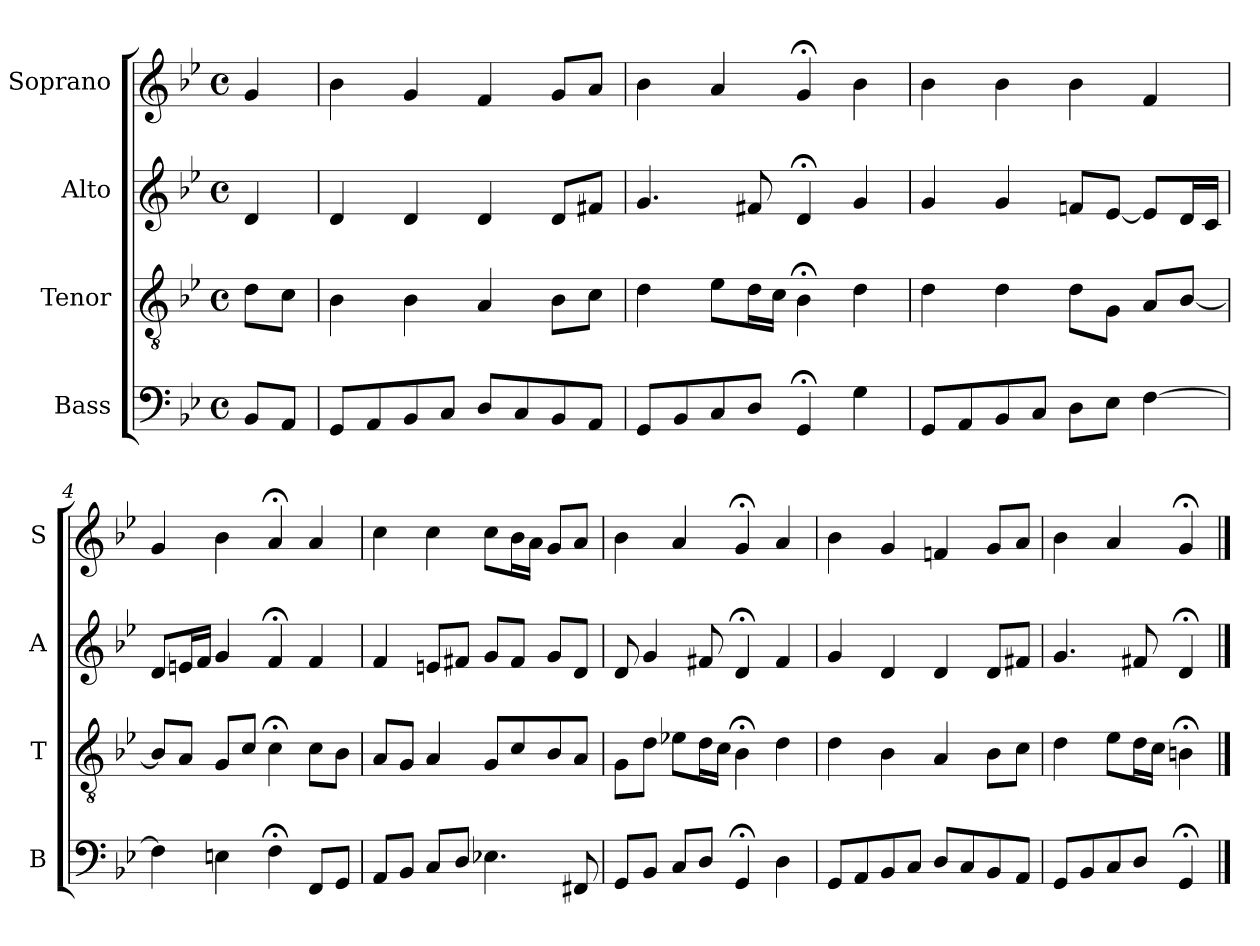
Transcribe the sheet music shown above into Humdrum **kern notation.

**kern	**kern	**kern	**kern
*part4	*part3	*part2	*part1
*staff4	*staff3	*staff2	*staff1
*I"Bass	*I"Tenor	*I"Alto	*I"Soprano
*I'B	*I'T	*I'A	*I'S
*clefF4	*clefGv2	*clefG2	*clefG2
*k[b-e-]	*k[b-e-]	*k[b-e-]	*k[b-e-]
*g:	*g:	*g:	*g:
*M4/4	*M4/4	*M4/4	*M4/4
*met(c)	*met(c)	*met(c)	*met(c)
*MM100	*MM100	*MM100	*MM100
=	=	=	=
8BB-L	8dL	4d	4g
8AAJ	8cJ	.	.
=1	=1	=1	=1
8GGL	4B-	4d	4b-
8AA	.	.	.
8BB-	4B-	4d	4g
8CJ	.	.	.
8DL	4A	4d	4f
8C	.	.	.
8BB-	8B-L	8dL	8gL
8AAJ	8cJ	8f#XJ	8aJ
=2	=2	=2	=2
8GGL	4d	4.g	4b-
8BB-	.	.	.
8C	8e-L	.	4a
8DJ	16dL	8f#X	.
.	16cJJ	.	.
4GG;<	4B-;<	4d;<	4g;<
4G	4d	4g	4b-
=3	=3	=3	=3
8GGL	4d	4g	4b-
8AA	.	.	.
8BB-	4d	4g	4b-
8CJ	.	.	.
8DL	8dL	8fnL	4b-
8E-J	8GJ	[8e-J	.
[4F	8AL	8e-L]	4f
.	[8B-J	16dL	.
.	.	16cJJ	.
=4	=4	=4	=4
4F]	8B-L]	8dL	4g
.	8AJ	16enL	.
.	.	16fJJ	.
4En	8GL	4g	4b-
.	8cJ	.	.
4F;<	4c;<	4f;<	4a;<
8FFL	8cL	4f	4a
8GGJ	8B-J	.	.
=5	=5	=5	=5
8AAL	8AL	4f	4cc
8BB-J	8GJ	.	.
8CL	4A	8enL	4cc
8DJ	.	8f#XJ	.
4.E-X	8GL	8gL	8ccL
.	8c	8f#J	16b-L
.	.	.	16aJJ
.	8B-	8gL	8gL
8FF#X	8AJ	8dJ	8aJ
=6	=6	=6	=6
8GGL	8GL	8d	4b-
8BB-J	8dJ	4g	.
8CL	8e-XL	.	4a
8DJ	16dL	8f#X	.
.	16cJJ	.	.
4GG;<	4B-;<	4d;<	4g;<
4D	4d	4f#	4a
=7	=7	=7	=7
8GGL	4d	4g	4b-
8AA	.	.	.
8BB-	4B-	4d	4g
8CJ	.	.	.
8DL	4A	4d	4fn
8C	.	.	.
8BB-	8B-L	8dL	8gL
8AAJ	8cJ	8f#XJ	8aJ
=8	=8	=8	=8
8GGL	4d	4.g	4b-
8BB-	.	.	.
8C	8e-L	.	4a
8DJ	16dL	8f#X	.
.	16cJJ	.	.
4GG;<	4Bn;<	4d;<	4g;<
==	==	==	==
*-	*-	*-	*-
